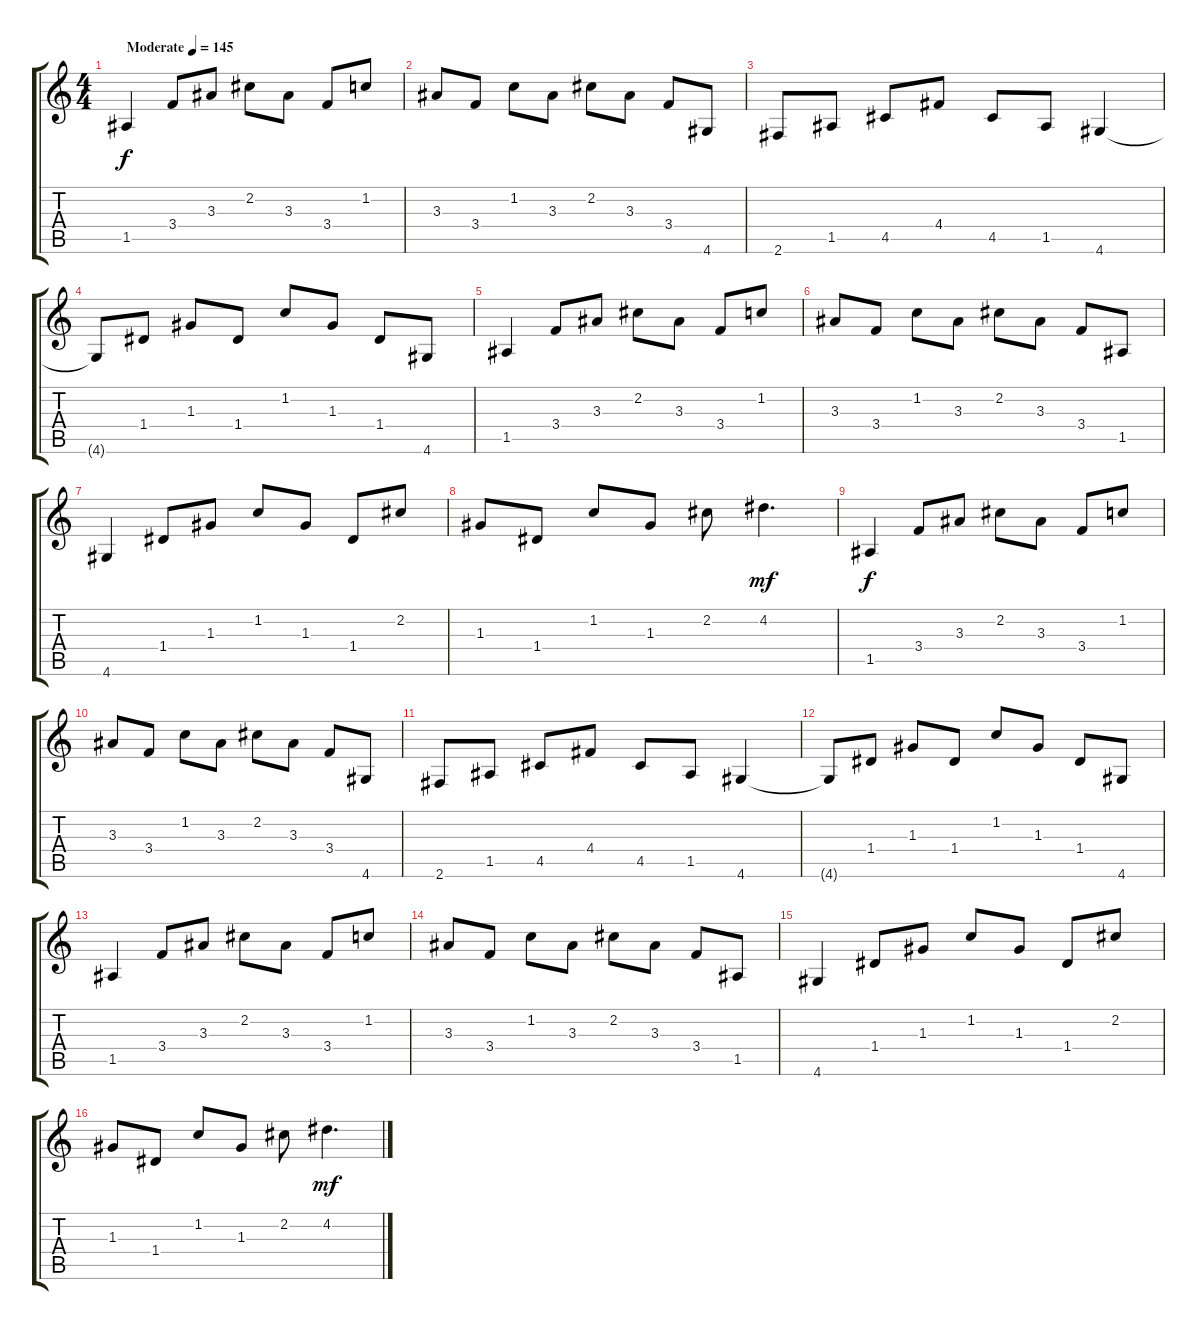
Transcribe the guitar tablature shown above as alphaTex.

\track "" {instrument acousticguitarsteel}
\staff {score tabs}
\tuning (E4 B3 G3 D3 A2 E2) {hide}
\ts (4 4)
\tempo (145 "Moderate")
\clef g2
\ks c
1.5.4{dy f instrument acousticguitarsteel} 3.4.8 3.3.8 2.2.8 3.3.8 3.4.8 1.2.8 |
3.3.8 3.4.8 1.2.8 3.3.8 2.2.8 3.3.8 3.4.8 4.6.8 |
2.6.8 1.5.8 4.5.8 4.4.8 4.5.8 1.5.8 4.6.4 |
4.6{t}.8 1.4.8 1.3.8 1.4.8 1.2.8 1.3.8 1.4.8 4.6.8 |
1.5.4 3.4.8 3.3.8 2.2.8 3.3.8 3.4.8 1.2.8 |
3.3.8 3.4.8 1.2.8 3.3.8 2.2.8 3.3.8 3.4.8 1.5.8 |
4.6.4 1.4.8 1.3.8 1.2.8 1.3.8 1.4.8 2.2.8 |
1.3.8 1.4.8 1.2.8 1.3.8 2.2.8 4.2.4{d dy mf} |
1.5.4{dy f} 3.4.8 3.3.8 2.2.8 3.3.8 3.4.8 1.2.8 |
3.3.8 3.4.8 1.2.8 3.3.8 2.2.8 3.3.8 3.4.8 4.6.8 |
2.6.8 1.5.8 4.5.8 4.4.8 4.5.8 1.5.8 4.6.4 |
4.6{t}.8 1.4.8 1.3.8 1.4.8 1.2.8 1.3.8 1.4.8 4.6.8 |
1.5.4 3.4.8 3.3.8 2.2.8 3.3.8 3.4.8 1.2.8 |
3.3.8 3.4.8 1.2.8 3.3.8 2.2.8 3.3.8 3.4.8 1.5.8 |
4.6.4 1.4.8 1.3.8 1.2.8 1.3.8 1.4.8 2.2.8 |
1.3.8 1.4.8 1.2.8 1.3.8 2.2.8 4.2.4{d dy mf}
